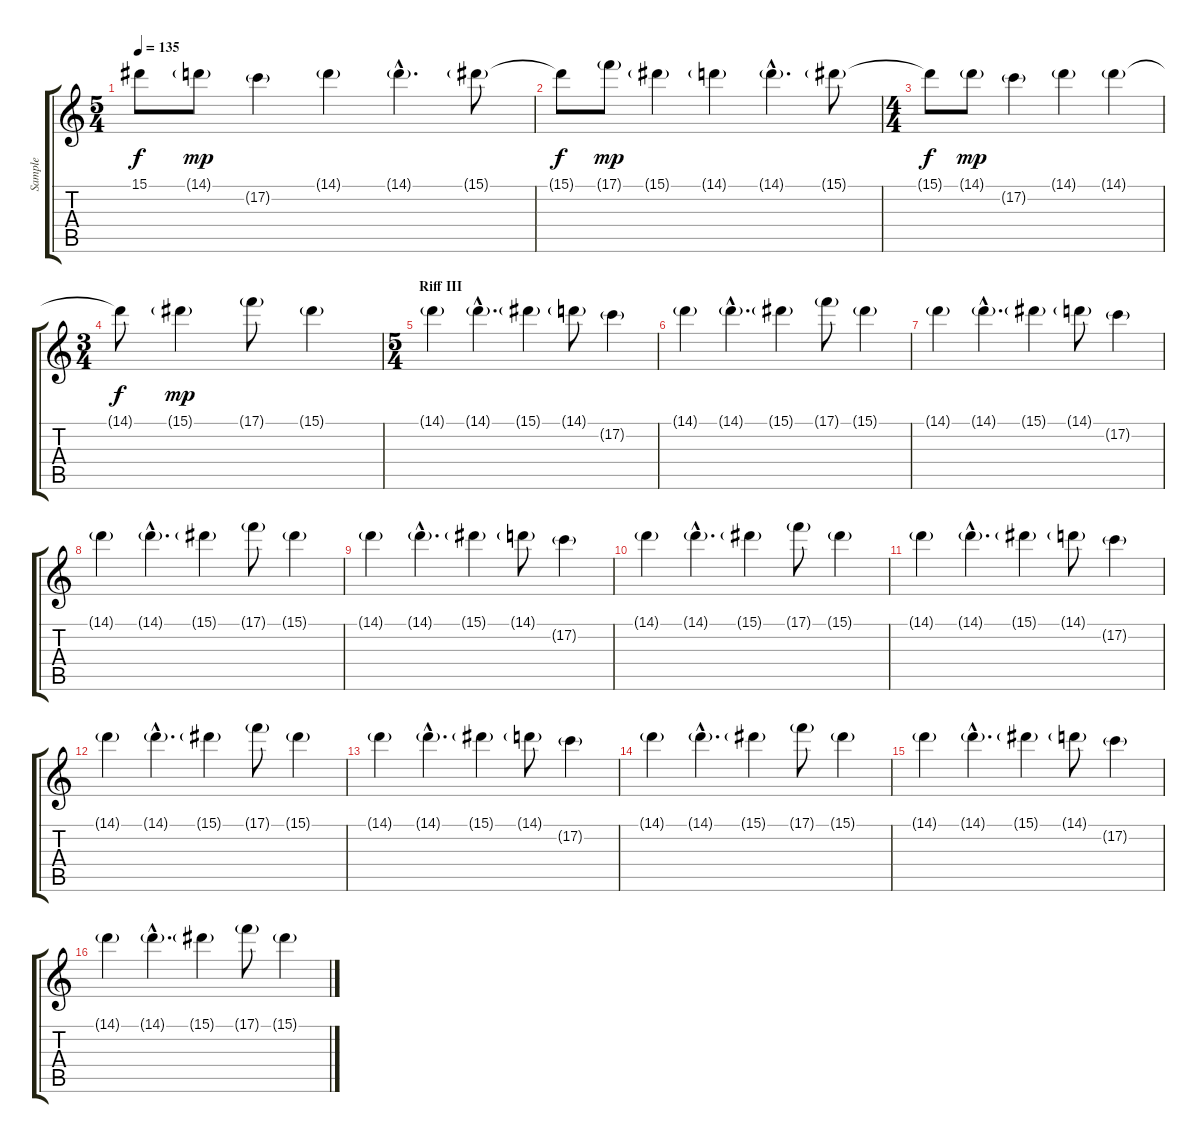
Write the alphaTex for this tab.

\track ("Sample" "Sample") {instrument lead2sawtooth}
\staff {score tabs}
\tuning (C5 G4 Eb4 Bb3 F3 C3) {hide}
\ts (5 4)
\tempo 135
\clef g2
\ks c
15.1{t}.8{dy f} 14.1{g}.8{dy mp} 17.2{g}.4 14.1{g}.4 14.1{g hac}.4{d} 15.1{g}.8 |
15.1{t}.8{dy f} 17.1{g}.8{dy mp} 15.1{g}.4 14.1{g}.4 14.1{g hac}.4{d} 15.1{g}.8 |
\ts (4 4)
15.1{t}.8{dy f} 14.1{g}.8{dy mp} 17.2{g}.4 14.1{g}.4 14.1{g}.4 |
\ts (3 4)
14.1{t}.8{dy f} 15.1{g}.4{dy mp} 17.1{g}.8 15.1{g}.4 |
\ts (5 4)
\section ("" "Riff III")
14.1{g}.4 14.1{g hac}.4{d} 15.1{g}.4 14.1{g}.8 17.2{g}.4 |
14.1{g}.4 14.1{g hac}.4{d} 15.1{g}.4 17.1{g}.8 15.1{g}.4 |
14.1{g}.4 14.1{g hac}.4{d} 15.1{g}.4 14.1{g}.8 17.2{g}.4 |
14.1{g}.4 14.1{g hac}.4{d} 15.1{g}.4 17.1{g}.8 15.1{g}.4 |
14.1{g}.4 14.1{g hac}.4{d} 15.1{g}.4 14.1{g}.8 17.2{g}.4 |
14.1{g}.4 14.1{g hac}.4{d} 15.1{g}.4 17.1{g}.8 15.1{g}.4 |
14.1{g}.4 14.1{g hac}.4{d} 15.1{g}.4 14.1{g}.8 17.2{g}.4 |
14.1{g}.4 14.1{g hac}.4{d} 15.1{g}.4 17.1{g}.8 15.1{g}.4 |
14.1{g}.4 14.1{g hac}.4{d} 15.1{g}.4 14.1{g}.8 17.2{g}.4 |
14.1{g}.4 14.1{g hac}.4{d} 15.1{g}.4 17.1{g}.8 15.1{g}.4 |
14.1{g}.4 14.1{g hac}.4{d} 15.1{g}.4 14.1{g}.8 17.2{g}.4 |
14.1{g}.4 14.1{g hac}.4{d} 15.1{g}.4 17.1{g}.8 15.1{g}.4
